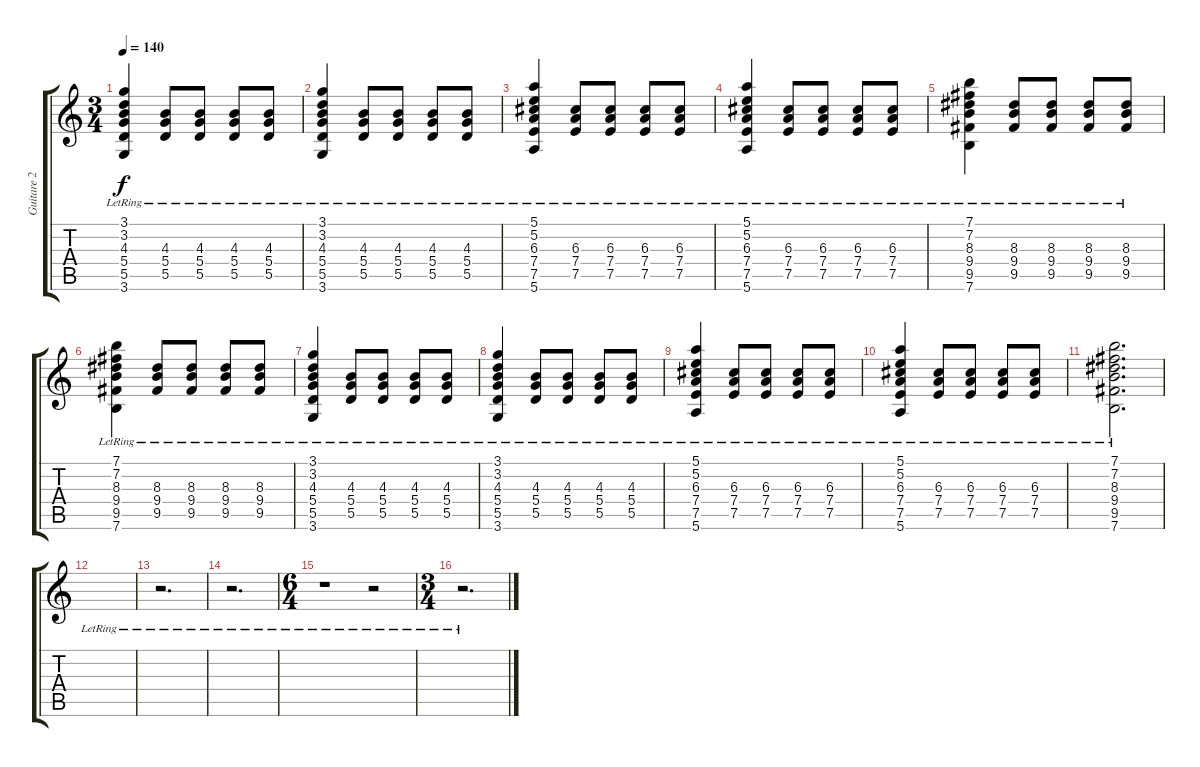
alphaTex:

\track ("Guitare 2" "Guitare 2") {instrument electricguitarjazz}
\staff {score tabs}
\tuning (E4 B3 G3 D3 A2 E2) {hide}
\ts (3 4)
\tempo 140
\clef g2
\ks c
(3.1{lr} 3.2{lr} 4.3{lr} 5.4{lr} 5.5{lr} 3.6{lr}).4{dy f} (4.3{lr} 5.4{lr} 5.5{lr}).8 (4.3{lr} 5.4{lr} 5.5{lr}).8 (4.3{lr} 5.4{lr} 5.5{lr}).8 (4.3{lr} 5.4{lr} 5.5{lr}).8 |
(3.1{lr} 3.2{lr} 4.3{lr} 5.4{lr} 5.5{lr} 3.6{lr}).4 (4.3{lr} 5.4{lr} 5.5{lr}).8 (4.3{lr} 5.4{lr} 5.5{lr}).8 (4.3{lr} 5.4{lr} 5.5{lr}).8 (4.3{lr} 5.4{lr} 5.5{lr}).8 |
(5.1{lr} 5.2{lr} 6.3{lr} 7.4{lr} 7.5{lr} 5.6{lr}).4 (6.3{lr} 7.4{lr} 7.5{lr}).8 (6.3{lr} 7.4{lr} 7.5{lr}).8 (6.3{lr} 7.4{lr} 7.5{lr}).8 (6.3{lr} 7.4{lr} 7.5{lr}).8 |
(5.1{lr} 5.2{lr} 6.3{lr} 7.4{lr} 7.5{lr} 5.6{lr}).4 (6.3{lr} 7.4{lr} 7.5{lr}).8 (6.3{lr} 7.4{lr} 7.5{lr}).8 (6.3{lr} 7.4{lr} 7.5{lr}).8 (6.3{lr} 7.4{lr} 7.5{lr}).8 |
(7.1{lr} 7.2{lr} 8.3{lr} 9.4{lr} 9.5{lr} 7.6{lr}).4 (8.3{lr} 9.4{lr} 9.5{lr}).8 (8.3{lr} 9.4{lr} 9.5{lr}).8 (8.3{lr} 9.4{lr} 9.5{lr}).8 (8.3{lr} 9.4{lr} 9.5{lr}).8 |
(7.1{lr} 7.2{lr} 8.3{lr} 9.4{lr} 9.5{lr} 7.6{lr}).4 (8.3{lr} 9.4{lr} 9.5{lr}).8 (8.3{lr} 9.4{lr} 9.5{lr}).8 (8.3{lr} 9.4{lr} 9.5{lr}).8 (8.3{lr} 9.4{lr} 9.5{lr}).8 |
(3.1{lr} 3.2{lr} 4.3{lr} 5.4{lr} 5.5{lr} 3.6{lr}).4 (4.3{lr} 5.4{lr} 5.5{lr}).8 (4.3{lr} 5.4{lr} 5.5{lr}).8 (4.3{lr} 5.4{lr} 5.5{lr}).8 (4.3{lr} 5.4{lr} 5.5{lr}).8 |
(3.1{lr} 3.2{lr} 4.3{lr} 5.4{lr} 5.5{lr} 3.6{lr}).4 (4.3{lr} 5.4{lr} 5.5{lr}).8 (4.3{lr} 5.4{lr} 5.5{lr}).8 (4.3{lr} 5.4{lr} 5.5{lr}).8 (4.3{lr} 5.4{lr} 5.5{lr}).8 |
(5.1{lr} 5.2{lr} 6.3{lr} 7.4{lr} 7.5{lr} 5.6{lr}).4 (6.3{lr} 7.4{lr} 7.5{lr}).8 (6.3{lr} 7.4{lr} 7.5{lr}).8 (6.3{lr} 7.4{lr} 7.5{lr}).8 (6.3{lr} 7.4{lr} 7.5{lr}).8 |
(5.1{lr} 5.2{lr} 6.3{lr} 7.4{lr} 7.5{lr} 5.6{lr}).4 (6.3{lr} 7.4{lr} 7.5{lr}).8 (6.3{lr} 7.4{lr} 7.5{lr}).8 (6.3{lr} 7.4{lr} 7.5{lr}).8 (6.3{lr} 7.4{lr} 7.5{lr}).8 |
(7.1{lr} 7.2{lr} 8.3{lr} 9.4{lr} 9.5{lr} 7.6{lr}).2{d} |
|
r.2{d} |
r.2{d} |
\ts (6 4)
r.1 r.2 |
\ts (3 4)
r.2{d}
